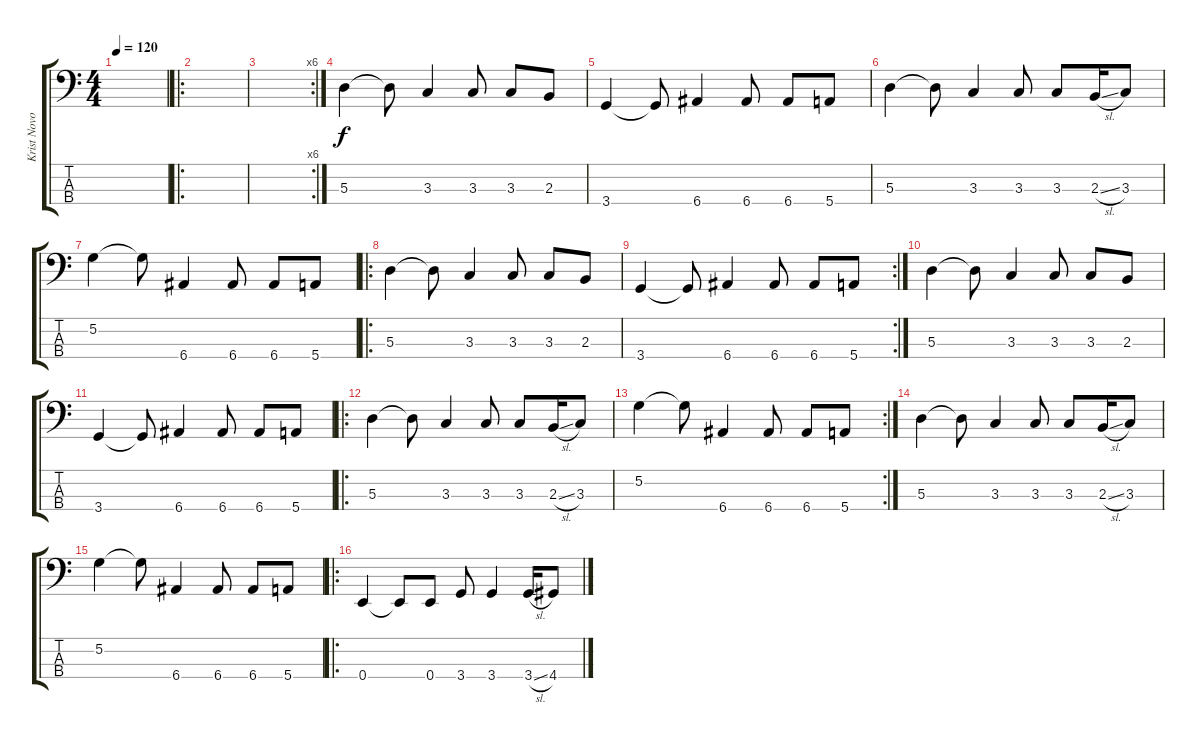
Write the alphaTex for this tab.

\track ("Krist Novoselic" "Krist Novo") {instrument electricbassfinger}
\staff {score tabs}
\tuning (G2 D2 A1 E1) {hide}
\ts (4 4)
\tempo 120
\clef f4
\ks c
|
\ro
|
\rc 6
|
5.3.4 5.3{t}.8 3.3.4 3.3.8 3.3.8 2.3.8 |
3.4.4 3.4{t}.8 6.4.4 6.4.8 6.4.8 5.4.8 |
5.3.4 5.3{t}.8 3.3.4 3.3.8 3.3.8 2.3{sl}.16 3.3.8 |
5.2.4 5.2{t}.8 6.4.4 6.4.8 6.4.8 5.4.8 |
\ro
5.3.4 5.3{t}.8 3.3.4 3.3.8 3.3.8 2.3.8 |
\rc 2
3.4.4 3.4{t}.8 6.4.4 6.4.8 6.4.8 5.4.8 |
5.3.4 5.3{t}.8 3.3.4 3.3.8 3.3.8 2.3.8 |
3.4.4 3.4{t}.8 6.4.4 6.4.8 6.4.8 5.4.8 |
\ro
5.3.4 5.3{t}.8 3.3.4 3.3.8 3.3.8 2.3{sl}.16 3.3.8 |
\rc 2
5.2.4 5.2{t}.8 6.4.4 6.4.8 6.4.8 5.4.8 |
5.3.4 5.3{t}.8 3.3.4 3.3.8 3.3.8 2.3{sl}.16 3.3.8 |
5.2.4 5.2{t}.8 6.4.4 6.4.8 6.4.8 5.4.8 |
\ro
0.4.4 0.4{t}.8 0.4.8 3.4.8 3.4.4 3.4{sl}.16 4.4.8
